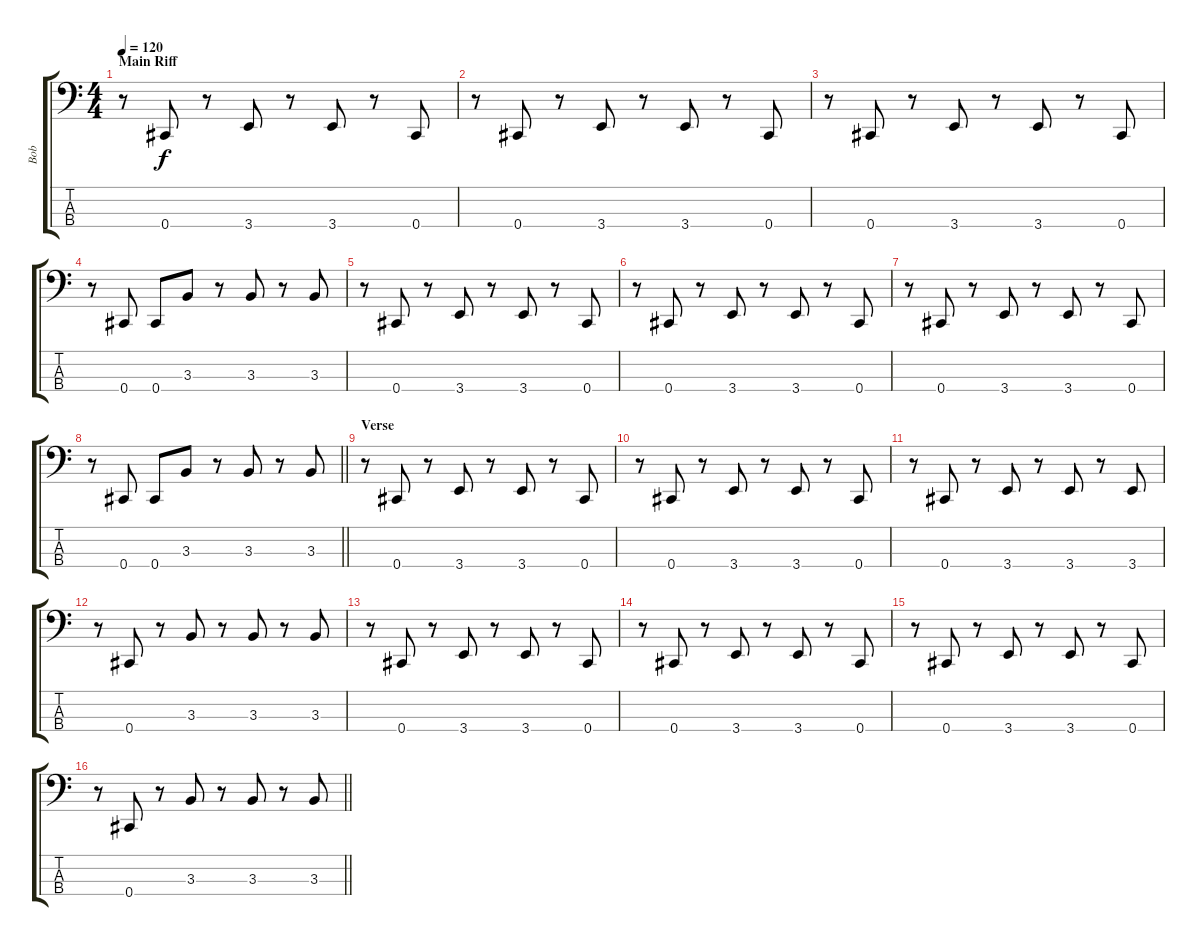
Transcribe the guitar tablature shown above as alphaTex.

\track ("Bob" "Bob") {instrument electricbassfinger}
\staff {score tabs}
\tuning (Gb2 Db2 Ab1 Db1) {hide}
\ts (4 4)
\section ("" "Main Riff")
\tempo 120
\clef f4
\ks c
r.8{dy f} 0.4.8 r.8 3.4.8 r.8 3.4.8 r.8 0.4.8 |
r.8 0.4.8 r.8 3.4.8 r.8 3.4.8 r.8 0.4.8 |
r.8 0.4.8 r.8 3.4.8 r.8 3.4.8 r.8 0.4.8 |
r.8 0.4.8 0.4.8 3.3.8 r.8 3.3.8 r.8 3.3.8 |
r.8 0.4.8 r.8 3.4.8 r.8 3.4.8 r.8 0.4.8 |
r.8 0.4.8 r.8 3.4.8 r.8 3.4.8 r.8 0.4.8 |
r.8 0.4.8 r.8 3.4.8 r.8 3.4.8 r.8 0.4.8 |
\barLineRight lightlight
r.8 0.4.8 0.4.8 3.3.8 r.8 3.3.8 r.8 3.3.8 |
\section ("" "Verse")
r.8 0.4.8 r.8 3.4.8 r.8 3.4.8 r.8 0.4.8 |
r.8 0.4.8 r.8 3.4.8 r.8 3.4.8 r.8 0.4.8 |
r.8 0.4.8 r.8 3.4.8 r.8 3.4.8 r.8 3.4.8 |
r.8 0.4.8 r.8 3.3.8 r.8 3.3.8 r.8 3.3.8 |
r.8 0.4.8 r.8 3.4.8 r.8 3.4.8 r.8 0.4.8 |
r.8 0.4.8 r.8 3.4.8 r.8 3.4.8 r.8 0.4.8 |
r.8 0.4.8 r.8 3.4.8 r.8 3.4.8 r.8 0.4.8 |
\barLineRight lightlight
r.8 0.4.8 r.8 3.3.8 r.8 3.3.8 r.8 3.3.8
